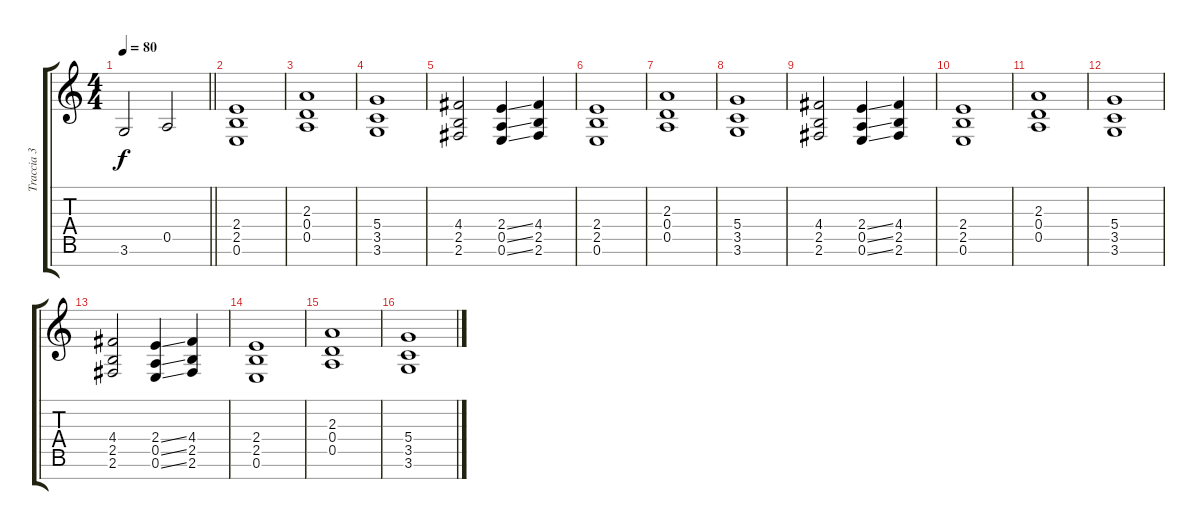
\track ("Traccia 3" "Traccia 3") {instrument distortionguitar}
\staff {score tabs}
\tuning (E4 B3 G3 D3 A2 E2 B1) {hide}
\ts (4 4)
\tempo 80
\clef g2
\barLineRight lightlight
\ks c
3.6.2{dy f} 0.5.2 |
\section ("" "")
(2.4 2.5 0.6).1 |
(2.3 0.4 0.5).1 |
(5.4 3.5 3.6).1 |
(4.4 2.5 2.6).2 (2.4{ss} 0.5{ss} 0.6{ss}).4 (4.4 2.5 2.6).4 |
(2.4 2.5 0.6).1 |
(2.3 0.4 0.5).1 |
(5.4 3.5 3.6).1 |
(4.4 2.5 2.6).2 (2.4{ss} 0.5{ss} 0.6{ss}).4 (4.4 2.5 2.6).4 |
(2.4 2.5 0.6).1 |
(2.3 0.4 0.5).1 |
(5.4 3.5 3.6).1 |
(4.4 2.5 2.6).2 (2.4{ss} 0.5{ss} 0.6{ss}).4 (4.4 2.5 2.6).4 |
(2.4 2.5 0.6).1 |
(2.3 0.4 0.5).1 |
(5.4 3.5 3.6).1
